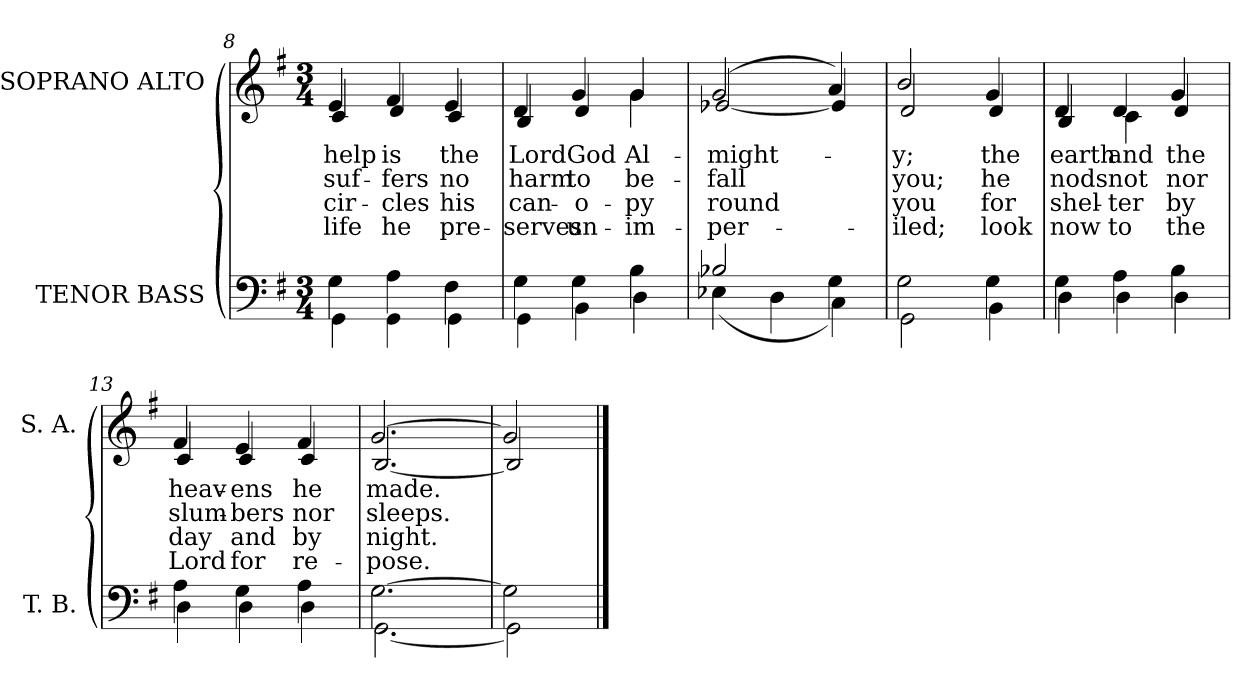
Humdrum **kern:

**kern	**kern	**text	**text	**text	**text
*part2	*part1	*part1	*part1	*part1	*part1
*staff2	*staff1	*staff1	*staff1	*staff1	*staff1
*I"TENOR BASS	*I"SOPRANO ALTO	*	*	*	*
*I'T. B.	*I'S. A.	*	*	*	*
*clefF4	*clefG2	*	*	*	*
*k[f#]	*k[f#]	*	*	*	*
*G:	*G:	*	*	*	*
*M3/4	*M3/4	*	*	*	*
=8	=8	=8	=8	=8	=8
*^	*	*	*	*	*
!	!	!	!LO:LY:b:color=#000000	!LO:LY:b:color=#000000	!LO:LY:b:color=#000000	!LO:LY:b:color=#000000
*	*	*^	*	*	*	*
4Gi\	4GGi\	4ei/	4ci/	help	suf-	cir-	life
!	!	!	!	!LO:LY:b:color=#000000	!LO:LY:b:color=#000000	!LO:LY:b:color=#000000	!LO:LY:b:color=#000000
4Ai\	4GGi\	4f#i/	4di/	is	-fers	-cles	he
!	!	!	!	!LO:LY:b:color=#000000	!LO:LY:b:color=#000000	!LO:LY:b:color=#000000	!LO:LY:b:color=#000000
4F#i\	4GGi\	4ei/	4ci/	the	no	his	pre-
=9	=9	=9	=9	=9	=9	=9	=9
!	!	!	!	!LO:LY:b:color=#000000	!LO:LY:b:color=#000000	!LO:LY:b:color=#000000	!LO:LY:b:color=#000000
4Gi\	4GGi\	4di/	4Bi/	Lord	harm	can-	-serves
!	!	!	!	!LO:LY:b:color=#000000	!LO:LY:b:color=#000000	!LO:LY:b:color=#000000	!LO:LY:b:color=#000000
4Gi\	4BBi\	4gi/	4di/	God	to	-o-	un-
!	!	!	!	!LO:LY:b:color=#000000	!LO:LY:b:color=#000000	!LO:LY:b:color=#000000	!LO:LY:b:color=#000000
4Bi\	4Di\	4gi/	4gi\	Al-	be-	-py	-im-
!!LO:LB:g=z	!!
=10	=10	=10	=10	=10	=10	=10	=10
!	!	!	!	!LO:LY:b:color=#000000	!LO:LY:b:color=#000000	!LO:LY:b:color=#000000	!LO:LY:b:color=#000000
2B-Xi/	(4E-Xi\	(2gi/	[2e-Xi/	-might-	-fall	round	-per-
.	4Di\	.	.	.	.	.	.
4Gi\	4Ci\)	4ai/)	4e-i/]	.	.	.	.
=11	=11	=11	=11	=11	=11	=11	=11
!	!	!	!	!LO:LY:b:color=#000000	!LO:LY:b:color=#000000	!LO:LY:b:color=#000000	!LO:LY:b:color=#000000
2Gi\	2GGi\	2bi/	2di/	-y;	you;	you	-iled;
!	!	!	!	!LO:LY:b:color=#000000	!LO:LY:b:color=#000000	!LO:LY:b:color=#000000	!LO:LY:b:color=#000000
4Gi\	4BBi\	4gi/	4di/	the	he	for	look
=12	=12	=12	=12	=12	=12	=12	=12
!	!	!	!	!LO:LY:b:color=#000000	!LO:LY:b:color=#000000	!LO:LY:b:color=#000000	!LO:LY:b:color=#000000
4Gi\	4Di\	4di/	4Bi/	earth	nods	shel-	now
!	!	!	!	!LO:LY:b:color=#000000	!LO:LY:b:color=#000000	!LO:LY:b:color=#000000	!LO:LY:b:color=#000000
4Ai\	4Di\	4di/	4ci\	and	not	-ter	to
!	!	!	!	!LO:LY:b:color=#000000	!LO:LY:b:color=#000000	!LO:LY:b:color=#000000	!LO:LY:b:color=#000000
4Bi\	4Di\	4gi/	4di/	the	nor	by	the
=13	=13	=13	=13	=13	=13	=13	=13
!	!	!	!	!LO:LY:b:color=#000000	!LO:LY:b:color=#000000	!LO:LY:b:color=#000000	!LO:LY:b:color=#000000
4Ai\	4Di\	4f#i/	4ci/	heav-	slum-	day	Lord
!	!	!	!	!LO:LY:b:color=#000000	!LO:LY:b:color=#000000	!LO:LY:b:color=#000000	!LO:LY:b:color=#000000
4Gi\	4Di\	4ei/	4ci/	-ens	-bers	and	for
!	!	!	!	!LO:LY:b:color=#000000	!LO:LY:b:color=#000000	!LO:LY:b:color=#000000	!LO:LY:b:color=#000000
4Ai\	4Di\	4f#i/	4ci/	he	nor	by	re-
=14	=14	=14	=14	=14	=14	=14	=14
!	!	!	!	!LO:LY:b:color=#000000	!LO:LY:b:color=#000000	!LO:LY:b:color=#000000	!LO:LY:b:color=#000000
[2.Gi\	[2.GGi\	[2.gi/	[2.Bi/	made.	sleeps.	night.	-pose.
=15	=15	=15	=15	=15	=15	=15	=15
2Gi\]	2GGi\]	2gi/]	2Bi/]	.	.	.	.
*v	*v	*	*	*	*	*	*
*	*v	*v	*	*	*	*
==	==	==	==	==	==
*-	*-	*-	*-	*-	*-
